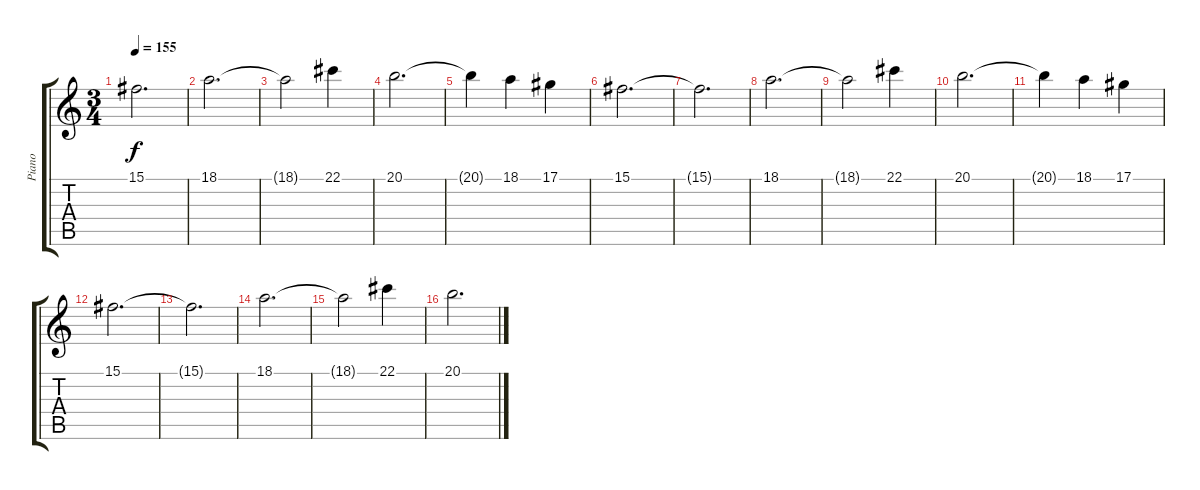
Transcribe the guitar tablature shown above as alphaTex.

\track ("Piano" "Piano") {instrument brightacousticpiano}
\staff {score tabs}
\tuning (Eb4 Bb3 Gb3 Db3 Ab2 Db2) {hide}
\ts (3 4)
\tempo 155
\clef g2
\ks c
15.1{t}.2{d dy f} |
18.1.2{d} |
18.1{t}.2 22.1.4 |
20.1.2{d} |
20.1{t}.4 18.1.4 17.1.4 |
15.1.2{d} |
15.1{t}.2{d} |
18.1.2{d} |
18.1{t}.2 22.1.4 |
20.1.2{d} |
20.1{t}.4 18.1.4 17.1.4 |
15.1.2{d} |
15.1{t}.2{d} |
18.1.2{d} |
18.1{t}.2 22.1.4 |
20.1.2{d}
